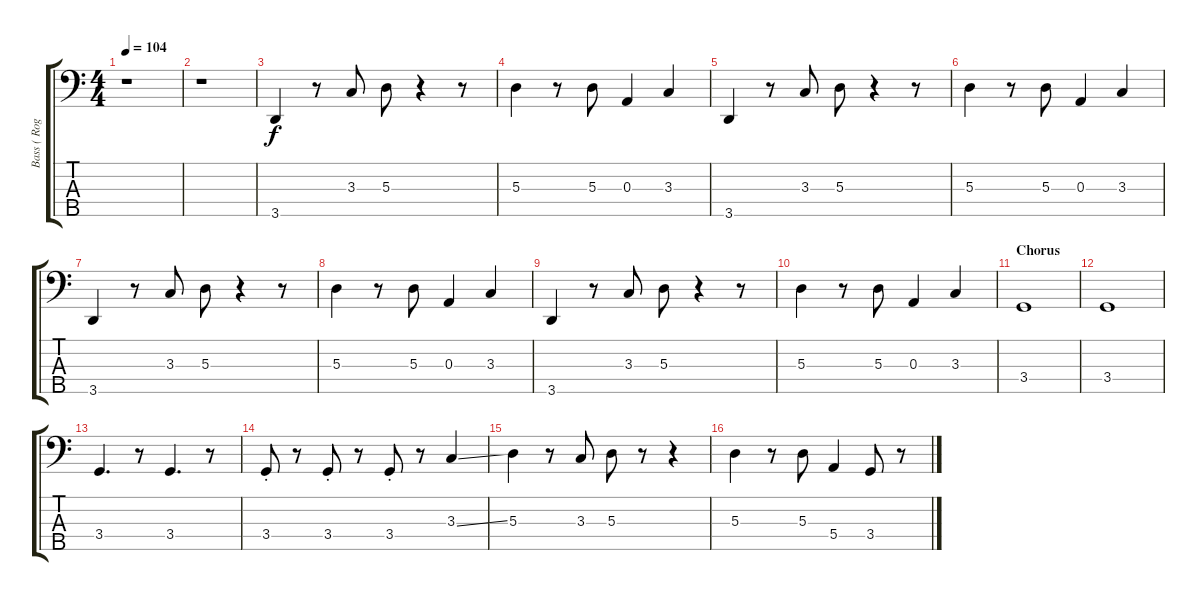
\track ("Bass ( Roger Waters )" "Bass ( Rog") {instrument electricbassfinger}
\staff {score tabs}
\tuning (G2 D2 A1 E1 B0) {hide}
\ts (4 4)
\tempo 104
\clef f4
\ks c
r.1{dy f} |
r.1 |
3.5.4 r.8 3.3.8 5.3.8 r.4 r.8 |
5.3.4 r.8 5.3.8 0.3.4 3.3.4 |
3.5.4 r.8 3.3.8 5.3.8 r.4 r.8 |
5.3.4 r.8 5.3.8 0.3.4 3.3.4 |
3.5.4 r.8 3.3.8 5.3.8 r.4 r.8 |
5.3.4 r.8 5.3.8 0.3.4 3.3.4 |
3.5.4 r.8 3.3.8 5.3.8 r.4 r.8 |
5.3.4 r.8 5.3.8 0.3.4 3.3.4 |
\section ("" "Chorus")
3.4.1 |
3.4.1 |
3.4.4{d} r.8 3.4.4{d} r.8 |
3.4{st}.8 r.8 3.4{st}.8 r.8 3.4{st}.8 r.8 3.3{ss}.4 |
5.3.4 r.8 3.3.8 5.3.8 r.8 r.4 |
5.3.4 r.8 5.3.8 5.4.4 3.4.8 r.8
